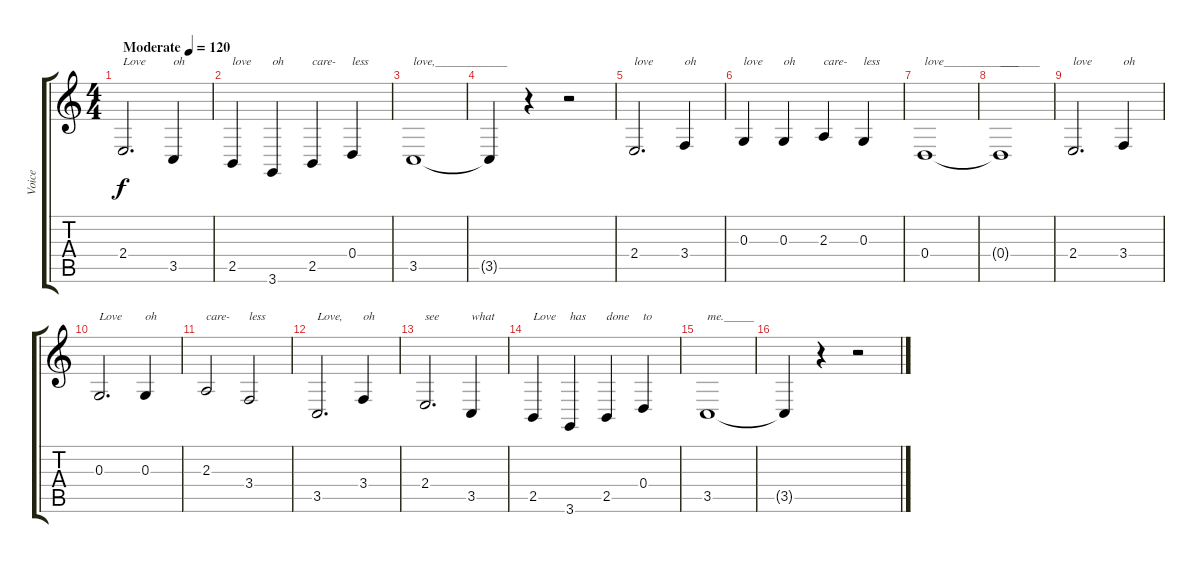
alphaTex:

\track ("Voice" "Voice") {instrument viola}
\staff {score tabs}
\tuning (E4 B3 G3 D3 A2 E2) {hide}
\ts (4 4)
\tempo (120 "Moderate")
\clef g2
\ks c
2.4.2{d txt "Love" dy f instrument viola} 3.5.4{txt "oh"} |
2.5.4{txt "love"} 3.6.4{txt "oh"} 2.5.4{txt "care-"} 0.4.4{txt "less"} |
3.5.1{txt "love,____________"} |
3.5{t}.4 r.4 r.2 |
2.4.2{d txt "love"} 3.4.4{txt "oh"} |
0.3.4{txt "love "} 0.3.4{txt "oh"} 2.3.4{txt "care-"} 0.3.4{txt "less"} |
0.4.1{txt "love________________"} |
0.4{t}.1{txt "___"} |
2.4.2{d txt "love "} 3.4.4{txt "oh"} |
0.3.2{d txt "Love"} 0.3.4{txt "oh"} |
2.3.2{txt "care-"} 3.4.2{txt "less"} |
3.5.2{d txt "Love,"} 3.4.4{txt "oh"} |
2.4.2{d txt "see"} 3.5.4{txt "what"} |
2.5.4{txt "Love"} 3.6.4{txt "has"} 2.5.4{txt "done"} 0.4.4{txt "to"} |
3.5.1{txt "me._____"} |
3.5{t}.4 r.4 r.2
